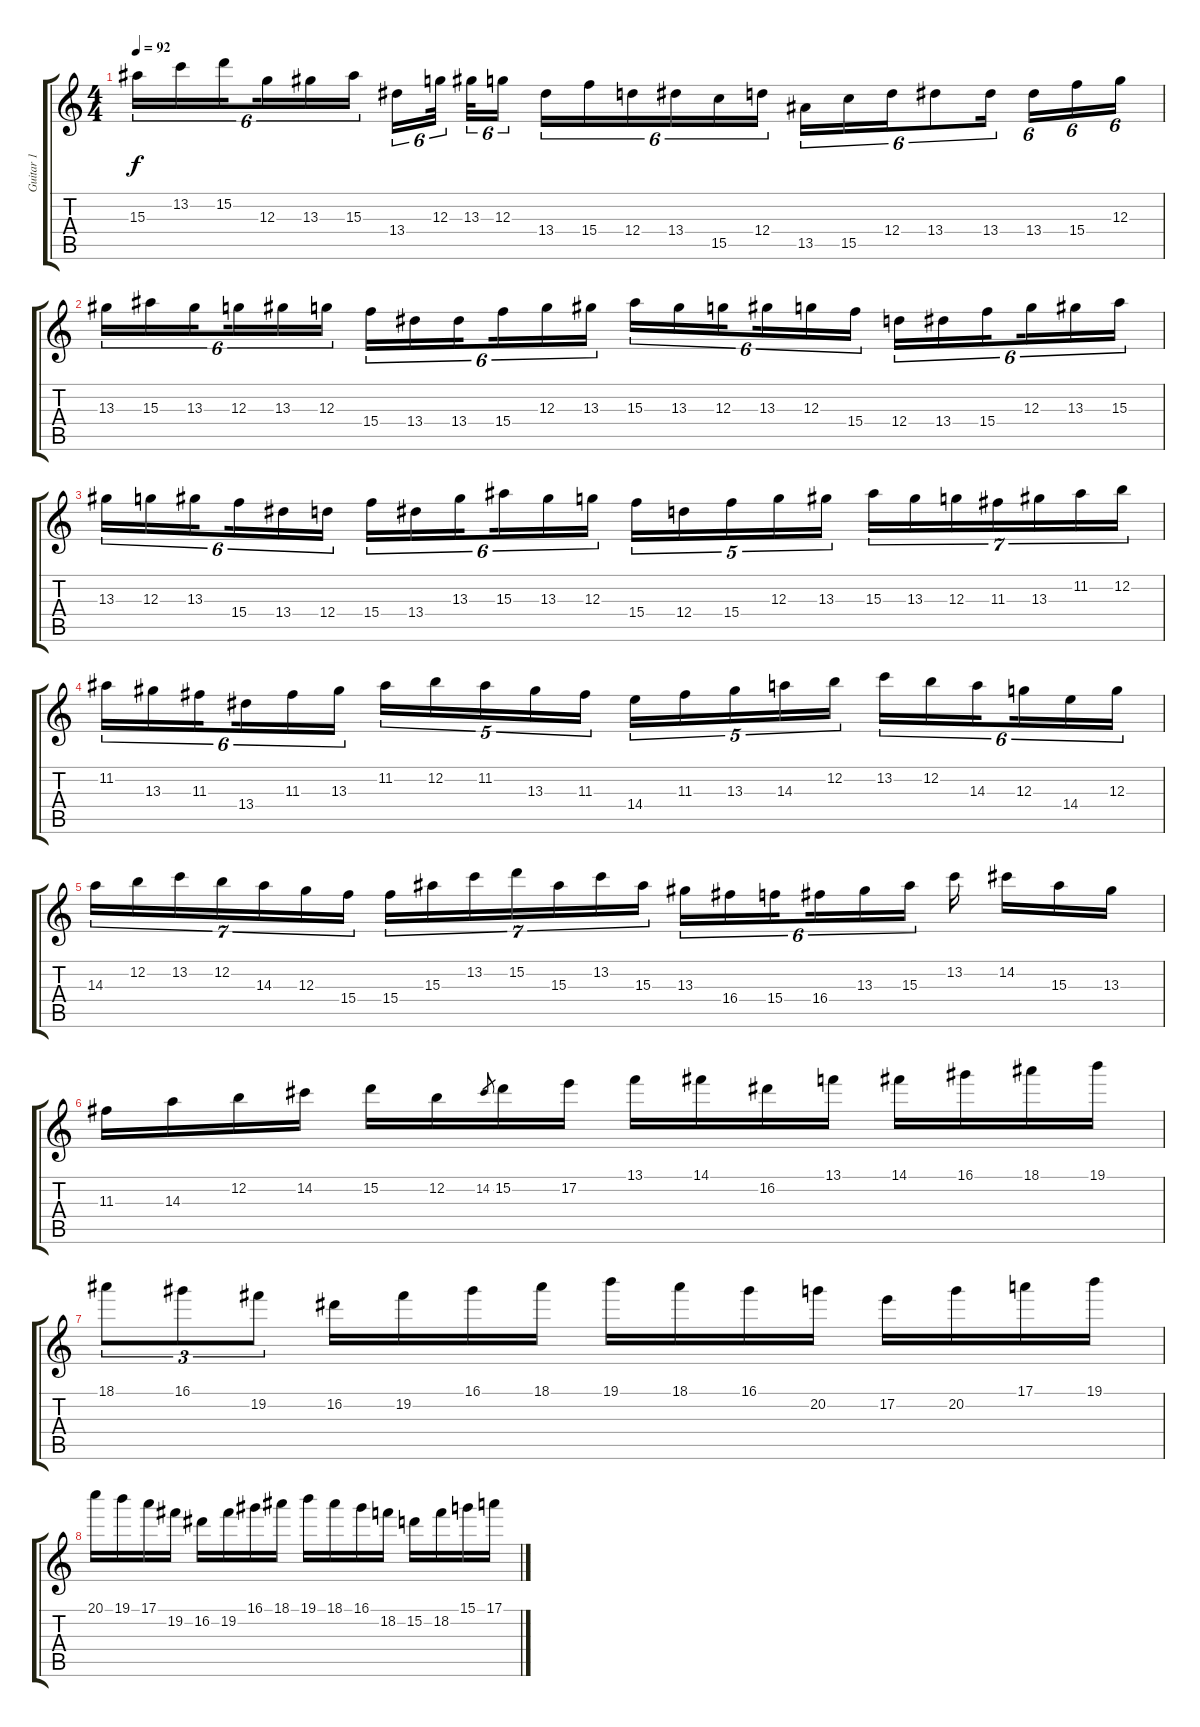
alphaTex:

\track ("Guitar 1" "Guitar 1") {instrument overdrivenguitar}
\staff {score tabs}
\tuning (E4 B3 G3 D3 A2 E2) {hide}
\ts (4 4)
\tempo 92
\clef g2
\ks c
15.3.16{tu (6 4) dy f} 13.2.16{tu (6 4)} 15.2.16{tu (6 4) beam splitsecondary} 12.3.16{tu (6 4)} 13.3.16{tu (6 4)} 15.3.16{tu (6 4)} 13.4.16{tu (6 4)} 12.3.32{tu (6 4) beam splitsecondary} 13.3.32{tu (6 4)} 12.3.16{tu (6 4) beam splitsecondary} 13.4.16{tu (6 4)} 15.4.16{tu (6 4)} 12.4.16{tu (6 4)} 13.4.16{tu (6 4)} 15.5.16{tu (6 4)} 12.4.16{tu (6 4) beam splitsecondary} 13.5.16{tu (6 4)} 15.5.16{tu (6 4)} 12.4.16{tu (6 4)} 13.4.8{tu (6 4)} 13.4.16{tu (6 4) beam splitsecondary} 13.4.16{tu (6 4)} 15.4.16{tu (6 4)} 12.3.16{tu (6 4)} |
13.3.16{tu (6 4)} 15.3.16{tu (6 4)} 13.3.16{tu (6 4) beam splitsecondary} 12.3.16{tu (6 4)} 13.3.16{tu (6 4)} 12.3.16{tu (6 4)} 15.4.16{tu (6 4)} 13.4.16{tu (6 4)} 13.4.16{tu (6 4) beam splitsecondary} 15.4.16{tu (6 4)} 12.3.16{tu (6 4)} 13.3.16{tu (6 4)} 15.3.16{tu (6 4)} 13.3.16{tu (6 4)} 12.3.16{tu (6 4) beam splitsecondary} 13.3.16{tu (6 4)} 12.3.16{tu (6 4)} 15.4.16{tu (6 4)} 12.4.16{tu (6 4)} 13.4.16{tu (6 4)} 15.4.16{tu (6 4) beam splitsecondary} 12.3.16{tu (6 4)} 13.3.16{tu (6 4)} 15.3.16{tu (6 4)} |
13.3.16{tu (6 4)} 12.3.16{tu (6 4)} 13.3.16{tu (6 4) beam splitsecondary} 15.4.16{tu (6 4)} 13.4.16{tu (6 4)} 12.4.16{tu (6 4)} 15.4.16{tu (6 4)} 13.4.16{tu (6 4)} 13.3.16{tu (6 4) beam splitsecondary} 15.3.16{tu (6 4)} 13.3.16{tu (6 4)} 12.3.16{tu (6 4)} 15.4.16{tu (5 4)} 12.4.16{tu (5 4)} 15.4.16{tu (5 4)} 12.3.16{tu (5 4)} 13.3.16{tu (5 4)} 15.3.16{tu (7 4)} 13.3.16{tu (7 4)} 12.3.16{tu (7 4)} 11.3.16{tu (7 4)} 13.3.16{tu (7 4)} 11.2.16{tu (7 4)} 12.2.16{tu (7 4)} |
11.2.16{tu (6 4)} 13.3.16{tu (6 4)} 11.3.16{tu (6 4) beam splitsecondary} 13.4.16{tu (6 4)} 11.3.16{tu (6 4)} 13.3.16{tu (6 4)} 11.2.16{tu (5 4)} 12.2.16{tu (5 4)} 11.2.16{tu (5 4)} 13.3.16{tu (5 4)} 11.3.16{tu (5 4)} 14.4.16{tu (5 4)} 11.3.16{tu (5 4)} 13.3.16{tu (5 4)} 14.3.16{tu (5 4)} 12.2.16{tu (5 4)} 13.2.16{tu (6 4)} 12.2.16{tu (6 4)} 14.3.16{tu (6 4) beam splitsecondary} 12.3.16{tu (6 4)} 14.4.16{tu (6 4)} 12.3.16{tu (6 4)} |
14.3.16{tu (7 4)} 12.2.16{tu (7 4)} 13.2.16{tu (7 4)} 12.2.16{tu (7 4)} 14.3.16{tu (7 4)} 12.3.16{tu (7 4)} 15.4.16{tu (7 4)} 15.4.16{tu (7 4)} 15.3.16{tu (7 4)} 13.2.16{tu (7 4)} 15.2.16{tu (7 4)} 15.3.16{tu (7 4)} 13.2.16{tu (7 4)} 15.3.16{tu (7 4)} 13.3.16{tu (6 4)} 16.4.16{tu (6 4)} 15.4.16{tu (6 4) beam splitsecondary} 16.4.16{tu (6 4)} 13.3.16{tu (6 4)} 15.3.16{tu (6 4)} 13.2.16 14.2.16 15.3.16 13.3.16 |
11.3.16 14.3.16 12.2.16 14.2.16 15.2.16 12.2.16 14.2.8{gr} 15.2.16 17.2.16 13.1.16 14.1.16 16.2.16 13.1.16 14.1.16 16.1.16 18.1.16 19.1.16 |
18.1.8{tu (3 2)} 16.1.8{tu (3 2)} 19.2.8{tu (3 2)} 16.2.16 19.2.16 16.1.16 18.1.16 19.1.16 18.1.16 16.1.16 20.2.16 17.2.16 20.2.16 17.1.16 19.1.16 |
20.1.16 19.1.16 17.1.16 19.2.16 16.2.16 19.2.16 16.1.16 18.1.16 19.1.16 18.1.16 16.1.16 18.2.16 15.2.16 18.2.16 15.1.16 17.1.16
